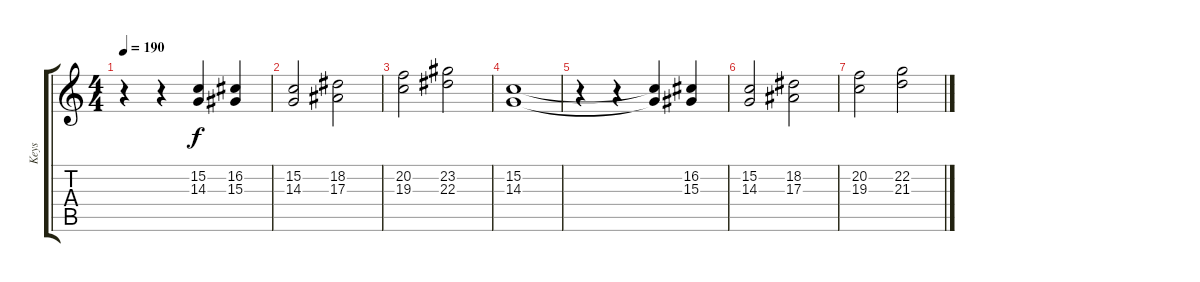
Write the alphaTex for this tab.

\track ("Keys" "Keys") {instrument stringensemble1}
\staff {score tabs}
\tuning (D4 A3 F3 C3 G2 C2) {hide}
\ts (4 4)
\tempo 190
\clef g2
\ks c
r.4{dy f} r.4 (15.2{t} 14.3{t}).4 (16.2 15.3).4 |
(15.2 14.3).2 (18.2 17.3).2 |
(20.2 19.3).2 (23.2 22.3).2 |
(15.2 14.3).1 |
r.4 r.4 (15.2{t} 14.3{t}).4 (16.2 15.3).4 |
(15.2 14.3).2 (18.2 17.3).2 |
(20.2 19.3).2 (22.2 21.3).2
